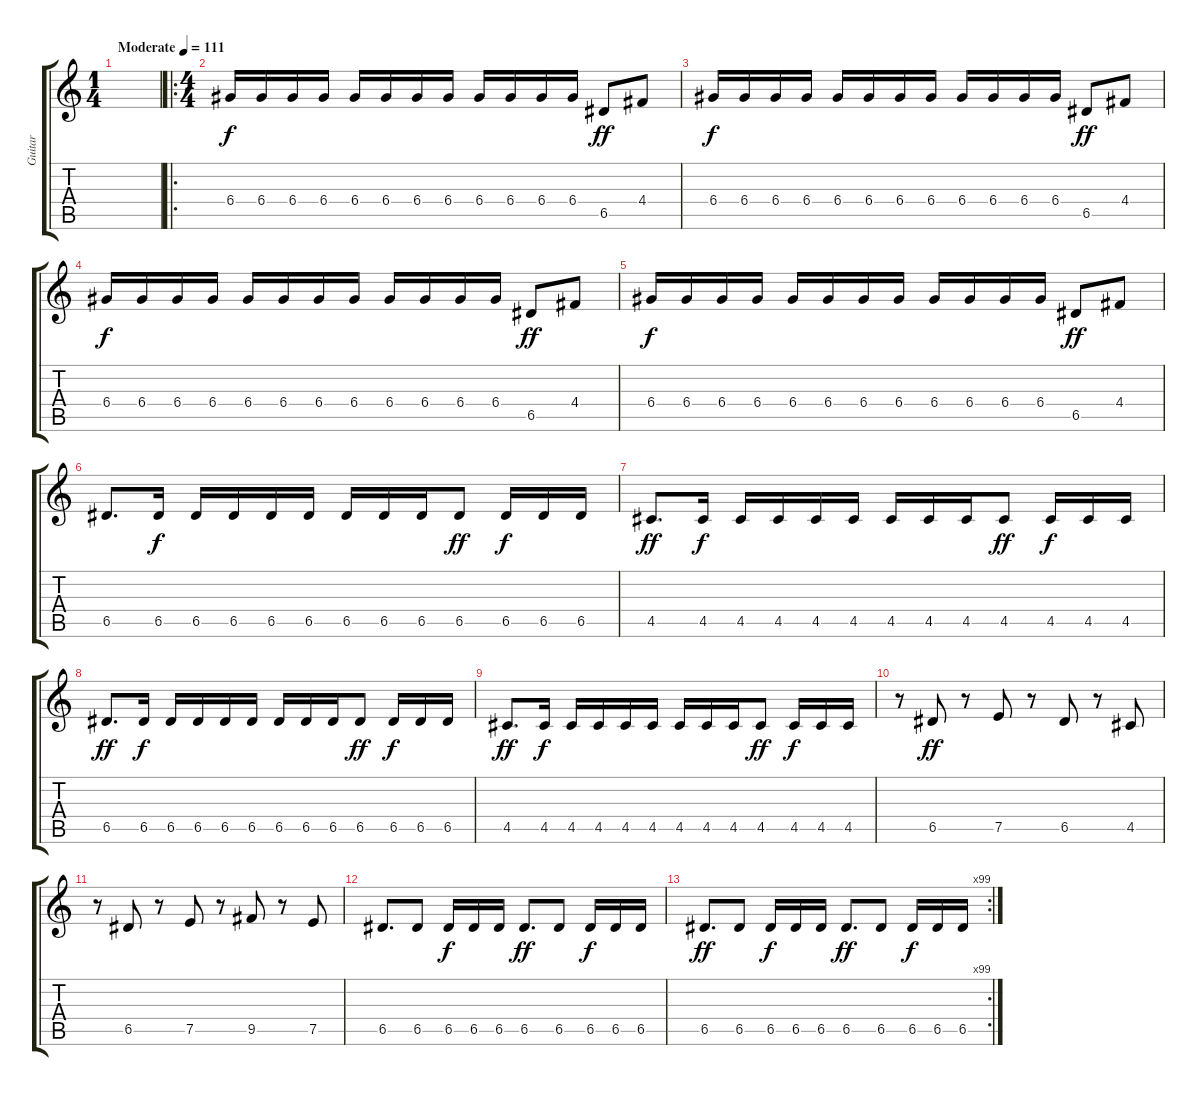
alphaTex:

\track ("Guitar" "Guitar") {instrument distortionguitar}
\staff {score tabs}
\tuning (E4 B3 G3 D3 A2 E2) {hide}
\ts (1 4)
\tempo (111 "Moderate")
\clef g2
\ks c
|
\ro
\ts (4 4)
6.4.16 6.4.16 6.4.16 6.4.16 6.4.16 6.4.16 6.4.16 6.4.16 6.4.16 6.4.16 6.4.16 6.4.16 6.5.8{dy ff} 4.4.8 |
6.4.16{dy f} 6.4.16 6.4.16 6.4.16 6.4.16 6.4.16 6.4.16 6.4.16 6.4.16 6.4.16 6.4.16 6.4.16 6.5.8{dy ff} 4.4.8 |
6.4.16{dy f} 6.4.16 6.4.16 6.4.16 6.4.16 6.4.16 6.4.16 6.4.16 6.4.16 6.4.16 6.4.16 6.4.16 6.5.8{dy ff} 4.4.8 |
6.4.16{dy f} 6.4.16 6.4.16 6.4.16 6.4.16 6.4.16 6.4.16 6.4.16 6.4.16 6.4.16 6.4.16 6.4.16 6.5.8{dy ff} 4.4.8 |
6.5.8{d} 6.5.16{dy f} 6.5.16 6.5.16 6.5.16 6.5.16 6.5.16 6.5.16 6.5.16 6.5.8{dy ff} 6.5.16{dy f} 6.5.16 6.5.16 |
4.5.8{d dy ff} 4.5.16{dy f} 4.5.16 4.5.16 4.5.16 4.5.16 4.5.16 4.5.16 4.5.16 4.5.8{dy ff} 4.5.16{dy f} 4.5.16 4.5.16 |
6.5.8{d dy ff} 6.5.16{dy f} 6.5.16 6.5.16 6.5.16 6.5.16 6.5.16 6.5.16 6.5.16 6.5.8{dy ff} 6.5.16{dy f} 6.5.16 6.5.16 |
4.5.8{d dy ff} 4.5.16{dy f} 4.5.16 4.5.16 4.5.16 4.5.16 4.5.16 4.5.16 4.5.16 4.5.8{dy ff} 4.5.16{dy f} 4.5.16 4.5.16 |
r.8 6.5.8{dy ff} r.8 7.5.8 r.8 6.5.8 r.8 4.5.8 |
r.8 6.5.8 r.8 7.5.8 r.8 9.5.8 r.8 7.5.8 |
6.5.8{d} 6.5.8 6.5.16{dy f} 6.5.16 6.5.16 6.5.8{d dy ff} 6.5.8 6.5.16{dy f} 6.5.16 6.5.16 |
\rc 99
6.5.8{d dy ff} 6.5.8 6.5.16{dy f} 6.5.16 6.5.16 6.5.8{d dy ff} 6.5.8 6.5.16{dy f} 6.5.16 6.5.16
